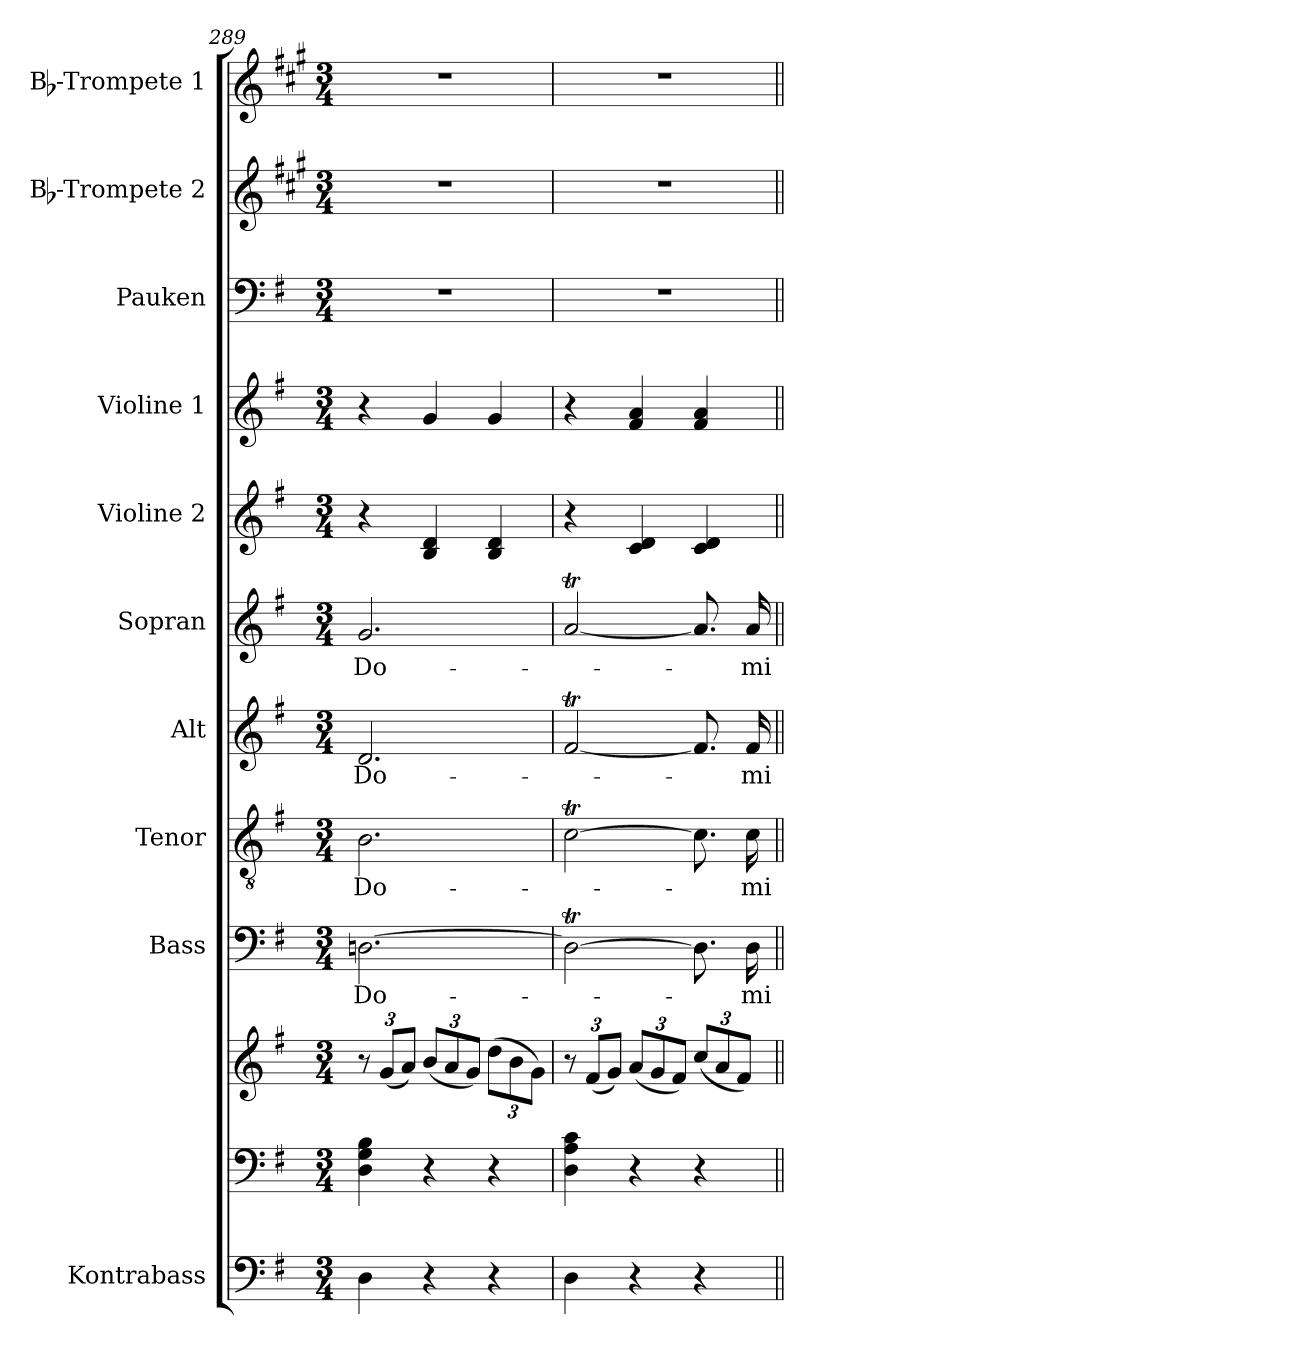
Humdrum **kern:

**kern	**kern	**kern	**kern	**text	**kern	**text	**kern	**text	**kern	**text	**kern	**kern	**kern	**kern	**kern
*part11	*part10	*part10	*part9	*part9	*part8	*part8	*part7	*part7	*part6	*part6	*part5	*part4	*part3	*part2	*part1
*staff12	*staff11	*staff10	*staff9	*staff9	*staff8	*staff8	*staff7	*staff7	*staff6	*staff6	*staff5	*staff4	*staff3	*staff2	*staff1
*I"Kontrabass	*	*	*I"Bass	*	*I"Tenor	*	*I"Alt	*	*I"Sopran	*	*I"Violine 2	*I"Violine 1	*I"Pauken	*I"Bb-Trompete 2	*I"Bb-Trompete 1
*I'Kb.	*	*	*I'B.	*	*I'T.	*	*I'A.	*	*I'S.	*	*I'Vl. 2	*I'Vl. 1	*I'Pk.	*I'Bb Trp. 2	*I'Bb Trp. 1
!!LO:PB:g=z
*clefF4	*clefF4	*clefG2	*clefF4	*	*clefGv2	*	*clefG2	*	*clefG2	*	*clefG2	*clefG2	*clefF4	*clefG2	*clefG2
*ITrd7c12	*	*	*	*	*	*	*	*	*	*	*	*	*	*ITrd1c2	*ITrd1c2
*k[f#]	*k[f#]	*k[f#]	*k[f#]	*	*k[f#]	*	*k[f#]	*	*k[f#]	*	*k[f#]	*k[f#]	*k[f#]	*k[f#]	*k[f#]
*G:	*G:	*G:	*G:	*	*G:	*	*G:	*	*G:	*	*G:	*G:	*G:	*G:	*G:
*M3/4	*M3/4	*M3/4	*M3/4	*	*M3/4	*	*M3/4	*	*M3/4	*	*M3/4	*M3/4	*M3/4	*M3/4	*M3/4
*	*	*Xbrackettup	*	*	*	*	*	*	*	*	*	*	*	*	*
=289	=289	=289	=289	=289	=289	=289	=289	=289	=289	=289	=289	=289	=289	=289	=289
!	!	!	!	!LO:LY:b	!	!LO:LY:b	!	!LO:LY:b	!	!LO:LY:b	!	!	!	!	!
4DD\	4D\ 4G\ 4B\	12r	[2.Dn\	Do-	2.B\	Do-	2.d/	Do-	2.g/	Do-	4r	4r	2.r	2.r	2.r
.	.	(<12g/L	.	.	.	.	.	.	.	.	.	.	.	.	.
.	.	12a/J)	.	.	.	.	.	.	.	.	.	.	.	.	.
4r	4r	(<12b/L	.	.	.	.	.	.	.	.	4B/ 4d/	4g/	.	.	.
.	.	12a/	.	.	.	.	.	.	.	.	.	.	.	.	.
.	.	12g/J)	.	.	.	.	.	.	.	.	.	.	.	.	.
4r	4r	(>12dd\L	.	.	.	.	.	.	.	.	4B/ 4d/	4g/	.	.	.
.	.	12b\	.	.	.	.	.	.	.	.	.	.	.	.	.
.	.	12g\J)	.	.	.	.	.	.	.	.	.	.	.	.	.
=290	=290	=290	=290	=290	=290	=290	=290	=290	=290	=290	=290	=290	=290	=290	=290
4DD\	4D\ 4A\ 4c\	12r	2DT\_	.	[2cT\	.	[2f#t/	.	[2aT/	.	4r	4r	2.r	2.r	2.r
.	.	(<12f#/L	.	.	.	.	.	.	.	.	.	.	.	.	.
.	.	12g/J)	.	.	.	.	.	.	.	.	.	.	.	.	.
4r	4r	(<12a/L	.	.	.	.	.	.	.	.	4c/ 4d/	4f#/ 4a/	.	.	.
.	.	12g/	.	.	.	.	.	.	.	.	.	.	.	.	.
.	.	12f#/J)	.	.	.	.	.	.	.	.	.	.	.	.	.
4r	4r	(<12cc/L	8.D\]	.	8.c\]	.	8.f#/]	.	8.a/]	.	4c/ 4d/	4f#/ 4a/	.	.	.
.	.	12a/	.	.	.	.	.	.	.	.	.	.	.	.	.
.	.	12f#/J)	.	.	.	.	.	.	.	.	.	.	.	.	.
!	!	!	!	!LO:LY:b	!	!LO:LY:b	!	!LO:LY:b	!	!LO:LY:b	!	!	!	!	!
.	.	.	16D\	-mi-	16c\	-mi-	16f#/	-mi-	16a/	-mi-	.	.	.	.	.
=||	=||	=||	=||	=||	=||	=||	=||	=||	=||	=||	=||	=||	=||	=||	=||
*-	*-	*-	*-	*-	*-	*-	*-	*-	*-	*-	*-	*-	*-	*-	*-
